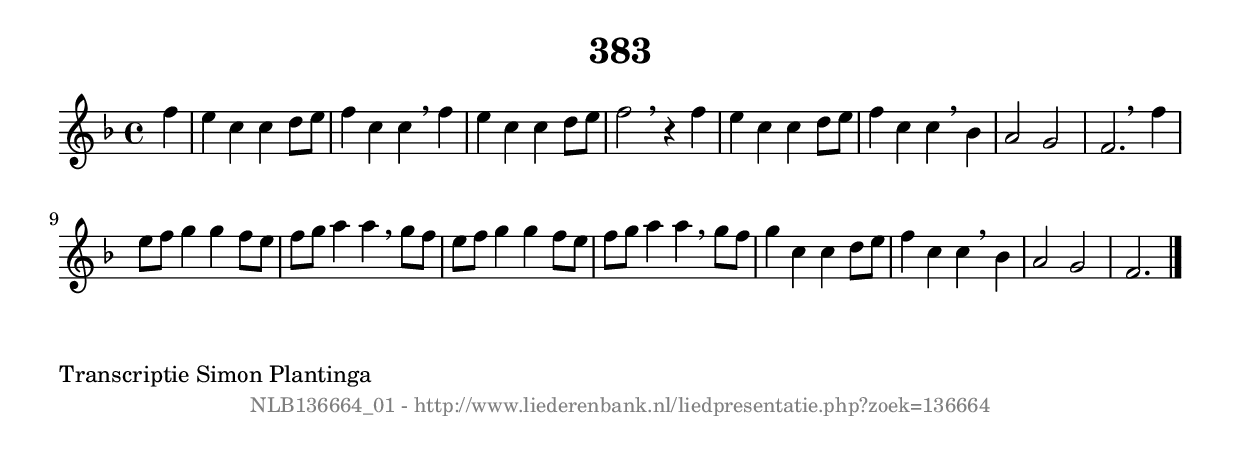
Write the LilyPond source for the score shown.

%
% produced by wce2krn 1.64 (7 June 2014)
%
\version"2.16"
#(append! paper-alist '(("long" . (cons (* 210 mm) (* 2000 mm)))))
#(set-default-paper-size "long")
sb = {\breathe}
mBreak = {\breathe }
bBreak = {\breathe }
x = {\once\override NoteHead #'style = #'cross }
gl=\glissando
itime={\override Staff.TimeSignature #'stencil = ##f }
ficta = {\once\set suggestAccidentals = ##t}
fine = {\once\override Score.RehearsalMark #'self-alignment-X = #1 \mark \markup {\italic{Fine}}}
dc = {\once\override Score.RehearsalMark #'self-alignment-X = #1 \mark \markup {\italic{D.C.}}}
dcf = {\once\override Score.RehearsalMark #'self-alignment-X = #1 \mark \markup {\italic{D.C. al Fine}}}
dcc = {\once\override Score.RehearsalMark #'self-alignment-X = #1 \mark \markup {\italic{D.C. al Coda}}}
ds = {\once\override Score.RehearsalMark #'self-alignment-X = #1 \mark \markup {\italic{D.S.}}}
dsf = {\once\override Score.RehearsalMark #'self-alignment-X = #1 \mark \markup {\italic{D.S. al Fine}}}
dsc = {\once\override Score.RehearsalMark #'self-alignment-X = #1 \mark \markup {\italic{D.S. al Coda}}}
pv = {\set Score.repeatCommands = #'((volta "1"))}
sv = {\set Score.repeatCommands = #'((volta "2"))}
tv = {\set Score.repeatCommands = #'((volta "3"))}
qv = {\set Score.repeatCommands = #'((volta "4"))}
xv = {\set Score.repeatCommands = #'((volta #f))}
\header{ tagline = ""
title = "383"
}
\score {{
\key f \major
\relative g'
{
\set melismaBusyProperties = #'()
\partial 32*8
\time 4/4
\tempo 4=120
\override Score.MetronomeMark #'transparent = ##t
\override Score.RehearsalMark #'break-visibility = #(vector #t #t #f)
f'4 | e4 c4 c4 d8 e8 | f4 c4 c4 \sb f4 | e4 c4 c4 d8 e8 | f2 \sb r4 f4 | e4 c4 c4 d8 e8 | f4 c4 c4 \sb bes4 | a2 g2 | f2. \bar ":|:" \bBreak
f'4 | e8 f8 g4 g4 f8 e8 | f8 g8 a4 a4 \sb g8 f8 | e8 f8 g4 g4 f8 e8 | f8 g8 a4 a4 \sb g8 f8 | g4 c,4 c4 d8 e8 | f4 c4 c4 \sb bes4 | a2 g2 | f2. \bar "|."
 }}
 \midi { }
 \layout {
            indent = 0.0\cm
}
}
\markup { \wordwrap-string #" 
Transcriptie Simon Plantinga
"}
\markup { \vspace #0 } \markup { \with-color #grey \fill-line { \center-column { \smaller "NLB136664_01 - http://www.liederenbank.nl/liedpresentatie.php?zoek=136664" } } }
